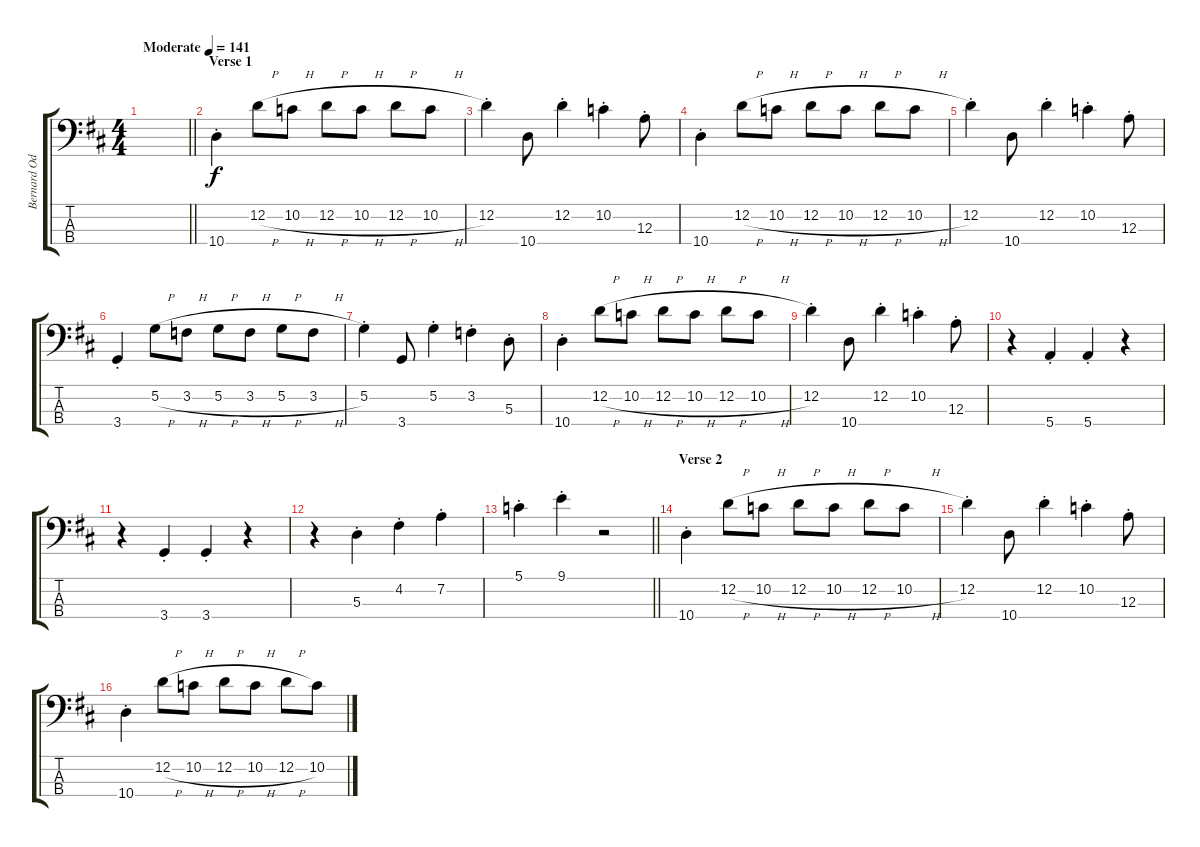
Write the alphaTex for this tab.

\track ("Bernard Odum - Bass" "Bernard Od") {instrument electricbassfinger}
\staff {score tabs}
\tuning (G2 D2 A1 E1) {hide}
\ts (4 4)
\tempo (141 "Moderate")
\clef f4
\barLineRight lightlight
\ks d
|
\section ("" "Verse 1")
10.4{st}.4 12.2{h}.8 10.2{h}.8 12.2{h}.8 10.2{h}.8 12.2{h}.8 10.2{h}.8 |
12.2{st}.4 10.4.8 12.2{st}.4 10.2{st}.4 12.3{st}.8 |
10.4{st}.4 12.2{h}.8 10.2{h}.8 12.2{h}.8 10.2{h}.8 12.2{h}.8 10.2{h}.8 |
12.2{st}.4 10.4.8 12.2{st}.4 10.2{st}.4 12.3{st}.8 |
3.4{st}.4 5.2{h}.8 3.2{h}.8 5.2{h}.8 3.2{h}.8 5.2{h}.8 3.2{h}.8 |
5.2{st}.4 3.4.8 5.2{st}.4 3.2{st}.4 5.3{st}.8 |
10.4{st}.4 12.2{h}.8 10.2{h}.8 12.2{h}.8 10.2{h}.8 12.2{h}.8 10.2{h}.8 |
12.2{st}.4 10.4.8 12.2{st}.4 10.2{st}.4 12.3{st}.8 |
r.4 5.4{st}.4 5.4{st}.4 r.4 |
r.4 3.4{st}.4 3.4{st}.4 r.4 |
r.4 5.3{st}.4 4.2{st}.4 7.2{st}.4 |
\barLineRight lightlight
5.1{st}.4 9.1{st}.4 r.2 |
\section ("" "Verse 2")
10.4{st}.4 12.2{h}.8 10.2{h}.8 12.2{h}.8 10.2{h}.8 12.2{h}.8 10.2{h}.8 |
12.2{st}.4 10.4.8 12.2{st}.4 10.2{st}.4 12.3{st}.8 |
10.4{st}.4 12.2{h}.8 10.2{h}.8 12.2{h}.8 10.2{h}.8 12.2{h}.8 10.2{h}.8
